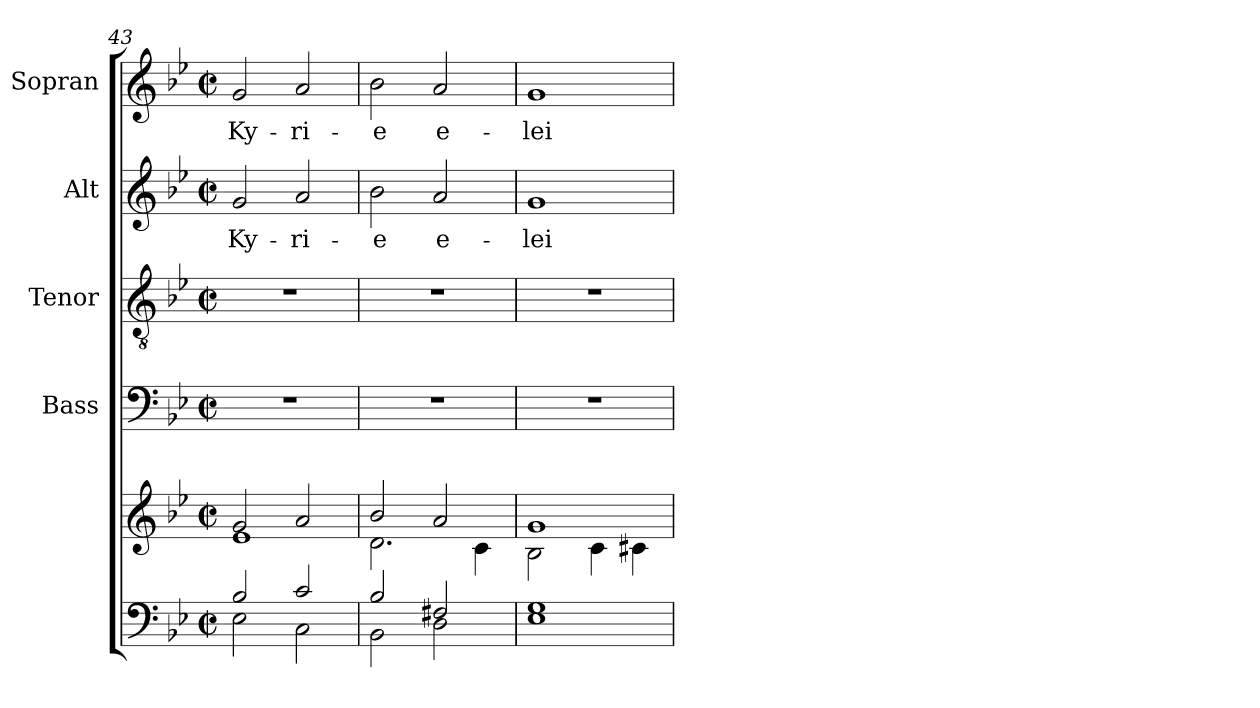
**kern	**kern	**kern	**kern	**kern	**text	**kern	**text
*part5	*part5	*part4	*part3	*part2	*part2	*part1	*part1
*staff6	*staff5	*staff4	*staff3	*staff2	*staff2	*staff1	*staff1
*	*	*I"Bass	*I"Tenor	*I"Alt	*	*I"Sopran	*
*	*	*I'B.	*I'T.	*I'A.	*	*I'S.	*
!!LO:LB:g=z
*clefF4	*clefG2	*clefF4	*clefGv2	*clefG2	*	*clefG2	*
*k[b-e-]	*k[b-e-]	*k[b-e-]	*k[b-e-]	*k[b-e-]	*	*k[b-e-]	*
*B-:	*B-:	*B-:	*B-:	*B-:	*	*B-:	*
*M2/2	*M2/2	*M2/2	*M2/2	*M2/2	*	*M2/2	*
*met(c|)	*met(c|)	*met(c|)	*met(c|)	*met(c|)	*	*met(c|)	*
=43	=43	=43	=43	=43	=43	=43	=43
*^	*^	*	*	*	*	*	*
!	!	!	!	!	!	!	!LO:LY:b	!	!LO:LY:b
2B-/	2E-\	2g/	1e-	1r	1r	2g/	Ky-	2g/	Ky-
!	!	!	!	!	!	!	!LO:LY:b	!	!LO:LY:b
2c/	2C\	2a/	.	.	.	2a/	-ri-	2a/	-ri-
=44	=44	=44	=44	=44	=44	=44	=44	=44	=44
!	!	!	!	!	!	!	!LO:LY:b	!	!LO:LY:b
2B-/	2BB-\	2b-/	2.d\	1r	1r	2b-\	-e	2b-\	-e
!	!	!	!	!	!	!	!LO:LY:b	!	!LO:LY:b
2F#X/	2D\	2a/	.	.	.	2a/	e-	2a/	e-
.	.	.	4c\	.	.	.	.	.	.
=45	=45	=45	=45	=45	=45	=45	=45	=45	=45
!	!	!	!	!	!	!	!LO:LY:b	!	!LO:LY:b
1G	1E-	1g	2B-\	1r	1r	1g	-lei-	1g	-lei-
.	.	.	4c\	.	.	.	.	.	.
.	.	.	4c#X\	.	.	.	.	.	.
*v	*v	*	*	*	*	*	*	*	*
*	*v	*v	*	*	*	*	*	*
=	=	=	=	=	=	=	=
*-	*-	*-	*-	*-	*-	*-	*-
